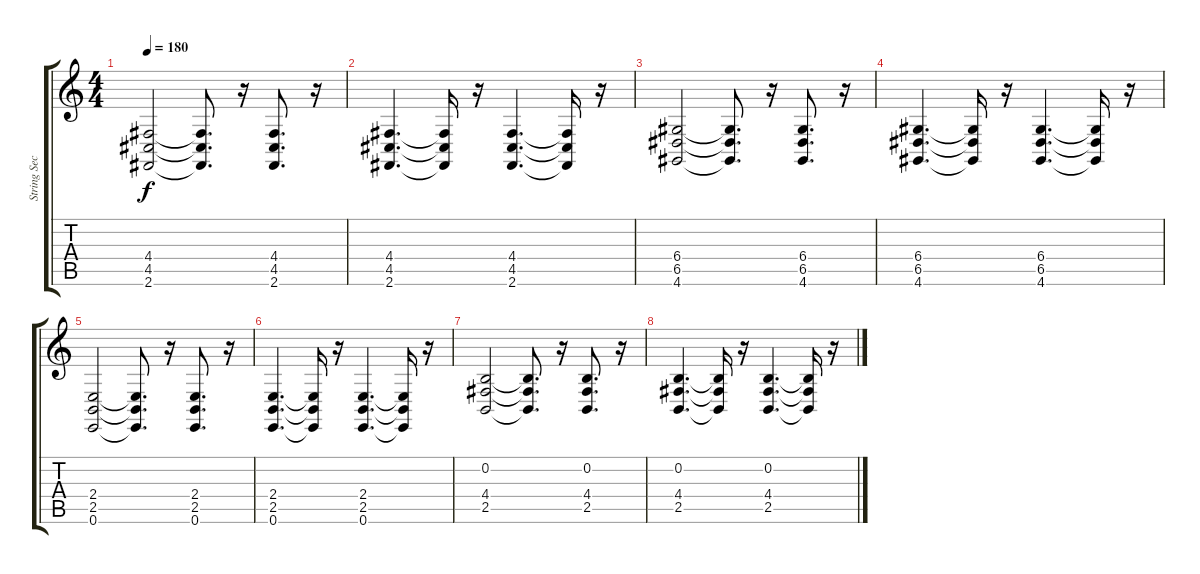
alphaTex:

\track ("String Section" "String Sec") {instrument stringensemble1}
\staff {score tabs}
\tuning (E4 B3 G3 D3 A2 E2) {hide}
\ts (4 4)
\tempo 180
\clef g2
\ks c
(4.4 4.5 2.6).2{dy f} (4.4{t} 4.5{t} 2.6{t}).8{d} r.16 (4.4 4.5 2.6).8{d} r.16 |
(4.4 4.5 2.6).4{d} (4.4{t} 4.5{t} 2.6{t}).16 r.16 (4.4 4.5 2.6).4{d} (4.4{t} 4.5{t} 2.6{t}).16 r.16 |
(6.4 6.5 4.6).2 (6.4{t} 6.5{t} 4.6{t}).8{d} r.16 (6.4 6.5 4.6).8{d} r.16 |
(6.4 6.5 4.6).4{d} (6.4{t} 6.5{t} 4.6{t}).16 r.16 (6.4 6.5 4.6).4{d} (6.4{t} 6.5{t} 4.6{t}).16 r.16 |
(2.4 2.5 0.6).2 (2.4{t} 2.5{t} 0.6{t}).8{d} r.16 (2.4 2.5 0.6).8{d} r.16 |
(2.4 2.5 0.6).4{d} (2.4{t} 2.5{t} 0.6{t}).16 r.16 (2.4 2.5 0.6).4{d} (2.4{t} 2.5{t} 0.6{t}).16 r.16 |
(0.2 4.4 2.5).2 (0.2{t} 4.4{t} 2.5{t}).8{d} r.16 (0.2 4.4 2.5).8{d} r.16 |
(0.2 4.4 2.5).4{d} (0.2{t} 4.4{t} 2.5{t}).16 r.16 (0.2 4.4 2.5).4{d} (0.2{t} 4.4{t} 2.5{t}).16 r.16
